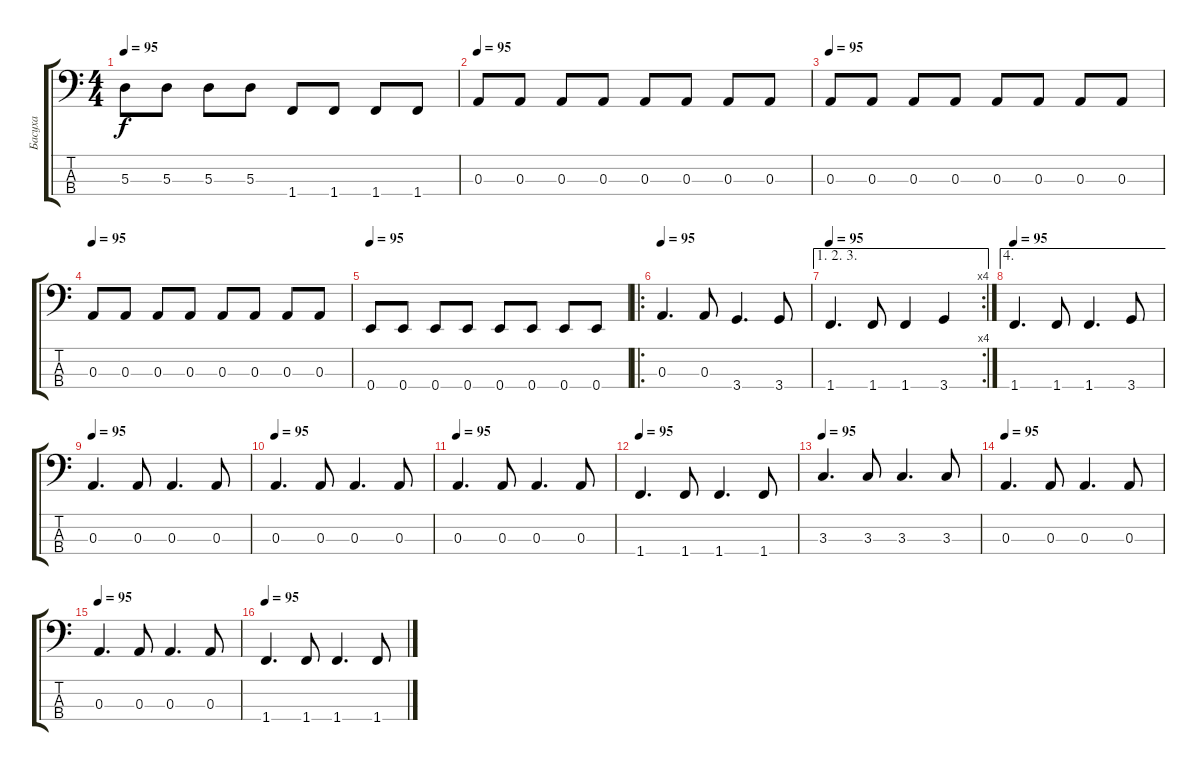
\track ("Басуха" "Басуха") {instrument electricbassfinger}
\staff {score tabs}
\tuning (G2 D2 A1 E1) {hide}
\ts (4 4)
\tempo 95
\clef f4
\ks c
5.3.8{dy f} 5.3.8 5.3.8 5.3.8 1.4.8 1.4.8 1.4.8 1.4.8 |
\tempo 95
0.3.8 0.3.8 0.3.8 0.3.8 0.3.8 0.3.8 0.3.8 0.3.8 |
\tempo 95
0.3.8 0.3.8 0.3.8 0.3.8 0.3.8 0.3.8 0.3.8 0.3.8 |
\tempo 95
0.3.8 0.3.8 0.3.8 0.3.8 0.3.8 0.3.8 0.3.8 0.3.8 |
\tempo 95
0.4.8 0.4.8 0.4.8 0.4.8 0.4.8 0.4.8 0.4.8 0.4.8 |
\ro
\tempo 95
0.3.4{d volume 12} 0.3.8 3.4.4{d} 3.4.8 |
\ae (1 2 3)
\rc 4
\tempo 95
1.4.4{d} 1.4.8 1.4.4 3.4.4 |
\ae 4
\tempo 95
1.4.4{d} 1.4.8 1.4.4{d} 3.4.8 |
\tempo 95
0.3.4{d} 0.3.8 0.3.4{d} 0.3.8 |
\tempo 95
0.3.4{d} 0.3.8 0.3.4{d} 0.3.8 |
\tempo 95
0.3.4{d} 0.3.8 0.3.4{d} 0.3.8 |
\tempo 95
1.4.4{d} 1.4.8 1.4.4{d} 1.4.8 |
\tempo 95
3.3.4{d} 3.3.8 3.3.4{d} 3.3.8 |
\tempo 95
0.3.4{d} 0.3.8 0.3.4{d} 0.3.8 |
\tempo 95
0.3.4{d} 0.3.8 0.3.4{d} 0.3.8 |
\tempo 95
1.4.4{d} 1.4.8 1.4.4{d} 1.4.8
